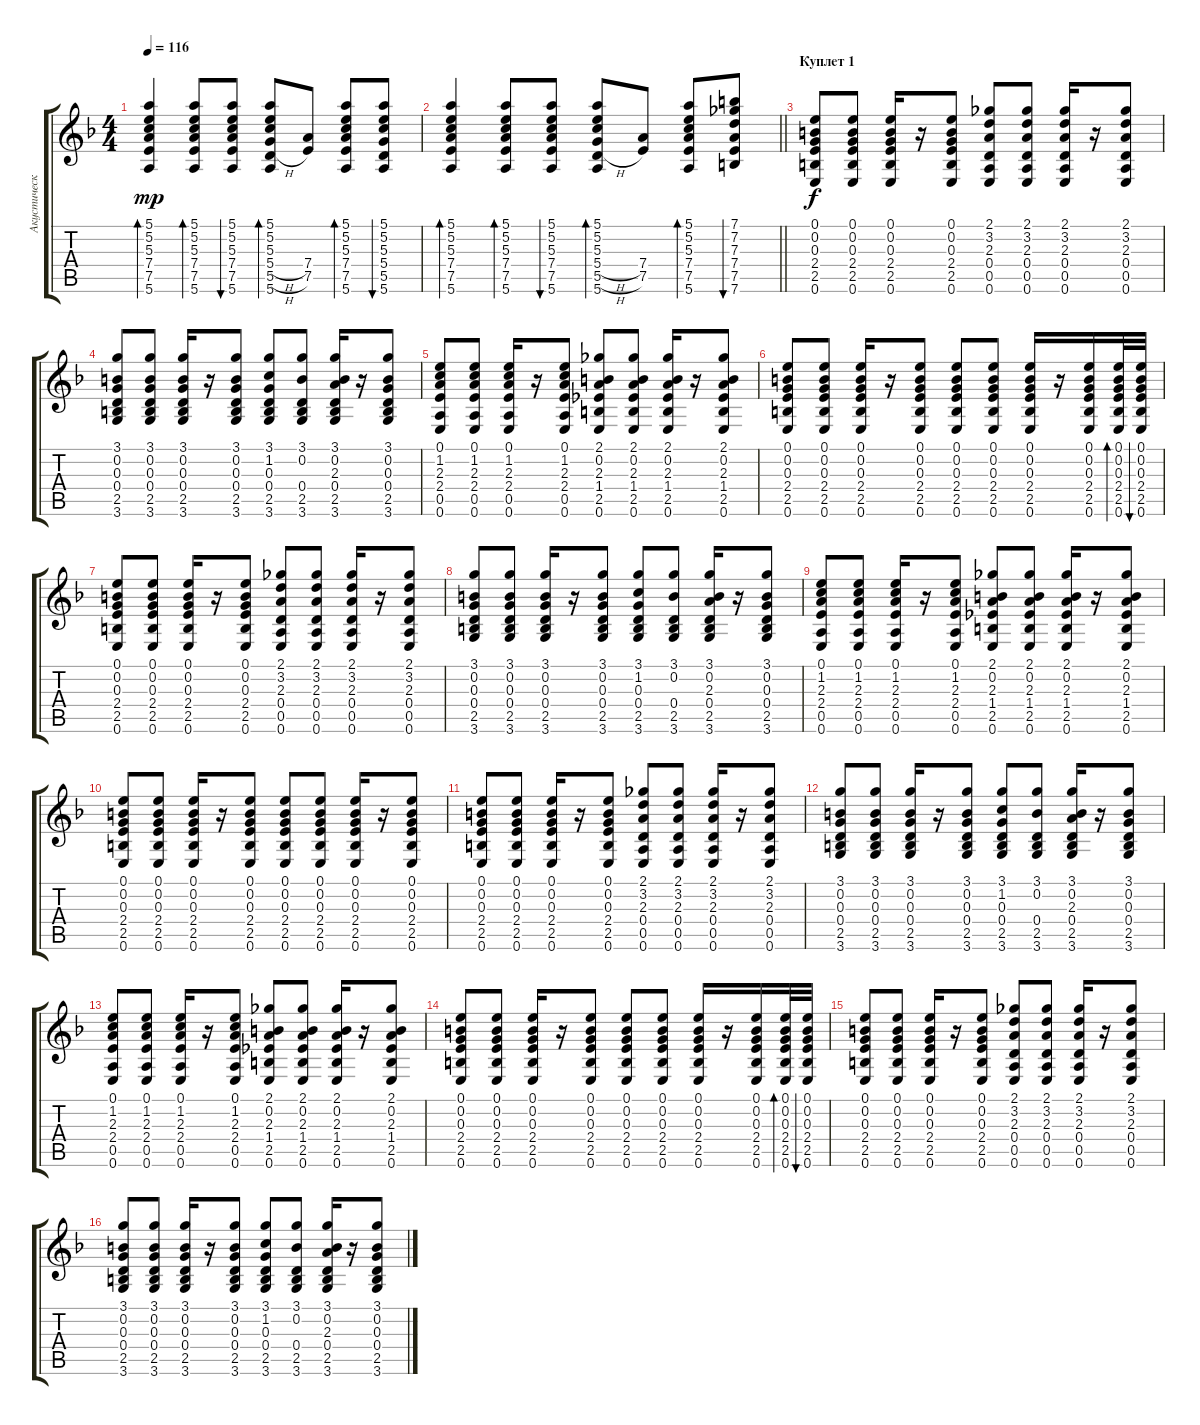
\track ("Акустическая Гитара" "Акустическ") {instrument acousticguitarsteel}
\staff {score tabs}
\tuning (E4 B3 G3 D3 A2 E2) {hide}
\ts (4 4)
\tempo 116
\clef g2
\ks dminor
(5.1 5.2 5.3 7.4 7.5 5.6).4{bd 60 dy mp} (5.1 5.2 5.3 7.4 7.5 5.6).8{bd 60} (5.1 5.2 5.3 7.4 7.5 5.6).8{bu 60} (5.1 5.2 5.3 5.4{h} 5.5{h} 5.6).8{bd 60} (7.4 7.5).8 (5.1 5.2 5.3 7.4 7.5 5.6).8{bd 60} (5.1 5.2 5.3 5.4 5.5 5.6).8{bu 60} |
\barLineRight lightlight
(5.1 5.2 5.3 7.4 7.5 5.6).4{bd 60} (5.1 5.2 5.3 7.4 7.5 5.6).8{bd 60} (5.1 5.2 5.3 7.4 7.5 5.6).8{bu 60} (5.1 5.2 5.3 5.4{h} 5.5{h} 5.6).8{bd 60} (7.4 7.5).8 (5.1 5.2 5.3 7.4 7.5 5.6).8{bd 60} (7.1 7.2 7.3 7.4 7.5 7.6).8{bu 60} |
\section ("" "Куплет 1")
(0.1 0.2 0.3 2.4 2.5 0.6).8{dy f volume 9} (0.1 0.2 0.3 2.4 2.5 0.6).8 (0.1 0.2 0.3 2.4 2.5 0.6).16 r.16 (0.1 0.2 0.3 2.4 2.5 0.6).8 (2.1 3.2 2.3 0.4 0.5 0.6).8 (2.1 3.2 2.3 0.4 0.5 0.6).8 (2.1 3.2 2.3 0.4 0.5 0.6).16 r.16 (2.1 3.2 2.3 0.4 0.5 0.6).8 |
(3.1 0.2 0.3 0.4 2.5 3.6).8 (3.1 0.2 0.3 0.4 2.5 3.6).8 (3.1 0.2 0.3 0.4 2.5 3.6).16 r.16 (3.1 0.2 0.3 0.4 2.5 3.6).8 (3.1 1.2 0.3 0.4 2.5 3.6).8 (3.1 0.2 0.4 2.5 3.6).8 (3.1 0.2 2.3 0.4 2.5 3.6).16 r.16 (3.1 0.2 0.3 0.4 2.5 3.6).8 |
(0.1 1.2 2.3 2.4 0.5 0.6).8 (0.1 1.2 2.3 2.4 0.5 0.6).8 (0.1 1.2 2.3 2.4 0.5 0.6).16 r.16 (0.1 1.2 2.3 2.4 0.5 0.6).8 (2.1 0.2 2.3 1.4 2.5 0.6).8 (2.1 0.2 2.3 1.4 2.5 0.6).8 (2.1 0.2 2.3 1.4 2.5 0.6).16 r.16 (2.1 0.2 2.3 1.4 2.5 0.6).8 |
(0.1 0.2 0.3 2.4 2.5 0.6).8 (0.1 0.2 0.3 2.4 2.5 0.6).8 (0.1 0.2 0.3 2.4 2.5 0.6).16 r.16 (0.1 0.2 0.3 2.4 2.5 0.6).8 (0.1 0.2 0.3 2.4 2.5 0.6).8 (0.1 0.2 0.3 2.4 2.5 0.6).8 (0.1 0.2 0.3 2.4 2.5 0.6).16 r.16 (0.1 0.2 0.3 2.4 2.5 0.6).16 (0.1 0.2 0.3 2.4 2.5 0.6).32{bd 240} (0.1 0.2 0.3 2.4 2.5 0.6).32{bu 240} |
(0.1 0.2 0.3 2.4 2.5 0.6).8 (0.1 0.2 0.3 2.4 2.5 0.6).8 (0.1 0.2 0.3 2.4 2.5 0.6).16 r.16 (0.1 0.2 0.3 2.4 2.5 0.6).8 (2.1 3.2 2.3 0.4 0.5 0.6).8 (2.1 3.2 2.3 0.4 0.5 0.6).8 (2.1 3.2 2.3 0.4 0.5 0.6).16 r.16 (2.1 3.2 2.3 0.4 0.5 0.6).8 |
(3.1 0.2 0.3 0.4 2.5 3.6).8 (3.1 0.2 0.3 0.4 2.5 3.6).8 (3.1 0.2 0.3 0.4 2.5 3.6).16 r.16 (3.1 0.2 0.3 0.4 2.5 3.6).8 (3.1 1.2 0.3 0.4 2.5 3.6).8 (3.1 0.2 0.4 2.5 3.6).8 (3.1 0.2 2.3 0.4 2.5 3.6).16 r.16 (3.1 0.2 0.3 0.4 2.5 3.6).8 |
(0.1 1.2 2.3 2.4 0.5 0.6).8 (0.1 1.2 2.3 2.4 0.5 0.6).8 (0.1 1.2 2.3 2.4 0.5 0.6).16 r.16 (0.1 1.2 2.3 2.4 0.5 0.6).8 (2.1 0.2 2.3 1.4 2.5 0.6).8 (2.1 0.2 2.3 1.4 2.5 0.6).8 (2.1 0.2 2.3 1.4 2.5 0.6).16 r.16 (2.1 0.2 2.3 1.4 2.5 0.6).8 |
(0.1 0.2 0.3 2.4 2.5 0.6).8 (0.1 0.2 0.3 2.4 2.5 0.6).8 (0.1 0.2 0.3 2.4 2.5 0.6).16 r.16 (0.1 0.2 0.3 2.4 2.5 0.6).8 (0.1 0.2 0.3 2.4 2.5 0.6).8 (0.1 0.2 0.3 2.4 2.5 0.6).8 (0.1 0.2 0.3 2.4 2.5 0.6).16 r.16 (0.1 0.2 0.3 2.4 2.5 0.6).8 |
(0.1 0.2 0.3 2.4 2.5 0.6).8 (0.1 0.2 0.3 2.4 2.5 0.6).8 (0.1 0.2 0.3 2.4 2.5 0.6).16 r.16 (0.1 0.2 0.3 2.4 2.5 0.6).8 (2.1 3.2 2.3 0.4 0.5 0.6).8 (2.1 3.2 2.3 0.4 0.5 0.6).8 (2.1 3.2 2.3 0.4 0.5 0.6).16 r.16 (2.1 3.2 2.3 0.4 0.5 0.6).8 |
(3.1 0.2 0.3 0.4 2.5 3.6).8 (3.1 0.2 0.3 0.4 2.5 3.6).8 (3.1 0.2 0.3 0.4 2.5 3.6).16 r.16 (3.1 0.2 0.3 0.4 2.5 3.6).8 (3.1 1.2 0.3 0.4 2.5 3.6).8 (3.1 0.2 0.4 2.5 3.6).8 (3.1 0.2 2.3 0.4 2.5 3.6).16 r.16 (3.1 0.2 0.3 0.4 2.5 3.6).8 |
(0.1 1.2 2.3 2.4 0.5 0.6).8 (0.1 1.2 2.3 2.4 0.5 0.6).8 (0.1 1.2 2.3 2.4 0.5 0.6).16 r.16 (0.1 1.2 2.3 2.4 0.5 0.6).8 (2.1 0.2 2.3 1.4 2.5 0.6).8 (2.1 0.2 2.3 1.4 2.5 0.6).8 (2.1 0.2 2.3 1.4 2.5 0.6).16 r.16 (2.1 0.2 2.3 1.4 2.5 0.6).8 |
(0.1 0.2 0.3 2.4 2.5 0.6).8 (0.1 0.2 0.3 2.4 2.5 0.6).8 (0.1 0.2 0.3 2.4 2.5 0.6).16 r.16 (0.1 0.2 0.3 2.4 2.5 0.6).8 (0.1 0.2 0.3 2.4 2.5 0.6).8 (0.1 0.2 0.3 2.4 2.5 0.6).8 (0.1 0.2 0.3 2.4 2.5 0.6).16 r.16 (0.1 0.2 0.3 2.4 2.5 0.6).16 (0.1 0.2 0.3 2.4 2.5 0.6).32{bd 240} (0.1 0.2 0.3 2.4 2.5 0.6).32{bu 240} |
(0.1 0.2 0.3 2.4 2.5 0.6).8 (0.1 0.2 0.3 2.4 2.5 0.6).8 (0.1 0.2 0.3 2.4 2.5 0.6).16 r.16 (0.1 0.2 0.3 2.4 2.5 0.6).8 (2.1 3.2 2.3 0.4 0.5 0.6).8 (2.1 3.2 2.3 0.4 0.5 0.6).8 (2.1 3.2 2.3 0.4 0.5 0.6).16 r.16 (2.1 3.2 2.3 0.4 0.5 0.6).8 |
(3.1 0.2 0.3 0.4 2.5 3.6).8 (3.1 0.2 0.3 0.4 2.5 3.6).8 (3.1 0.2 0.3 0.4 2.5 3.6).16 r.16 (3.1 0.2 0.3 0.4 2.5 3.6).8 (3.1 1.2 0.3 0.4 2.5 3.6).8 (3.1 0.2 0.4 2.5 3.6).8 (3.1 0.2 2.3 0.4 2.5 3.6).16 r.16 (3.1 0.2 0.3 0.4 2.5 3.6).8
